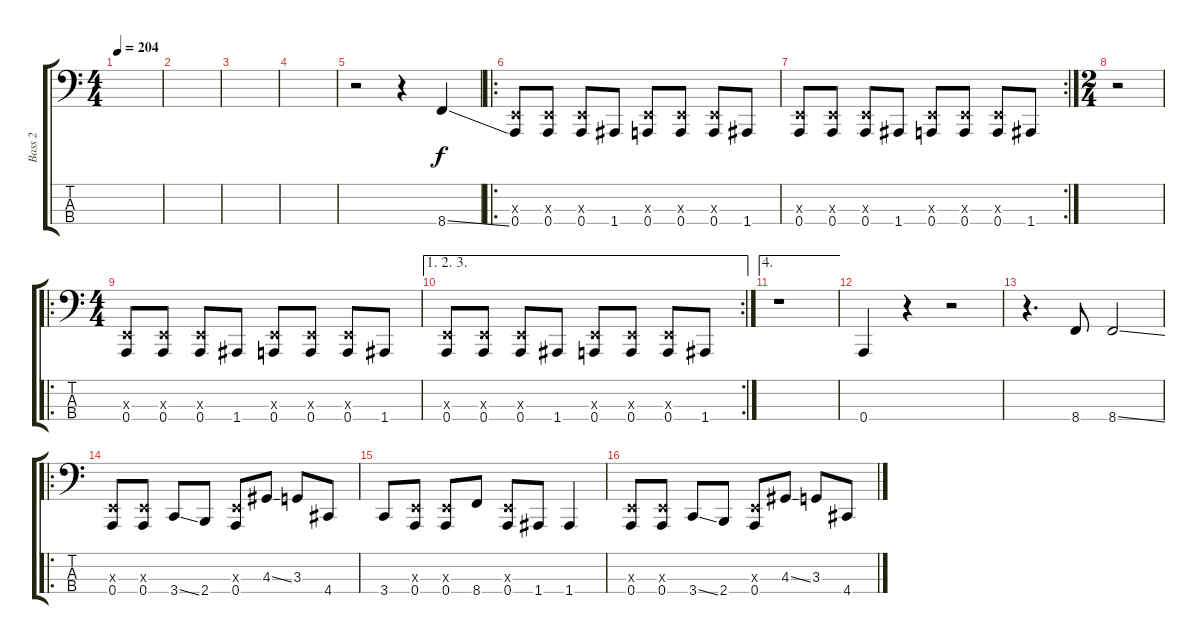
\track ("Bass 2" "Bass 2") {instrument electricbasspick}
\staff {score tabs}
\tuning (D2 A1 E1 A0) {hide}
\ts (4 4)
\tempo 204
\clef f4
\ks c
|
|
|
|
r.2 r.4 8.4{ss}.4 |
\ro
(0.3{x} 0.4).8 (0.3{x} 0.4).8 (0.3{x} 0.4).8 1.4.8 (0.3{x} 0.4).8 (0.3{x} 0.4).8 (0.3{x} 0.4).8 1.4.8 |
\rc 2
(0.3{x} 0.4).8 (0.3{x} 0.4).8 (0.3{x} 0.4).8 1.4.8 (0.3{x} 0.4).8 (0.3{x} 0.4).8 (0.3{x} 0.4).8 1.4.8 |
\ts (2 4)
r.2 |
\ro
\ts (4 4)
(0.3{x} 0.4).8 (0.3{x} 0.4).8 (0.3{x} 0.4).8 1.4.8 (0.3{x} 0.4).8 (0.3{x} 0.4).8 (0.3{x} 0.4).8 1.4.8 |
\ae (1 2 3)
\rc 2
(0.3{x} 0.4).8 (0.3{x} 0.4).8 (0.3{x} 0.4).8 1.4.8 (0.3{x} 0.4).8 (0.3{x} 0.4).8 (0.3{x} 0.4).8 1.4.8 |
\ae 4
r.1 |
0.4.4 r.4 r.2 |
r.4{d} 8.4.8 8.4{ss}.2 |
\ro
(0.3{x} 0.4).8 (0.3{x} 0.4).8 3.4{ss}.8 2.4.8 (0.3{x} 0.4).8 4.3{ss}.8 3.3.8 4.4.8 |
3.4.8 (0.3{x} 0.4).8 (0.3{x} 0.4).8 8.4.8 (0.3{x} 0.4).8 1.4.8 1.4.4 |
(0.3{x} 0.4).8 (0.3{x} 0.4).8 3.4{ss}.8 2.4.8 (0.3{x} 0.4).8 4.3{ss}.8 3.3.8 4.4.8
